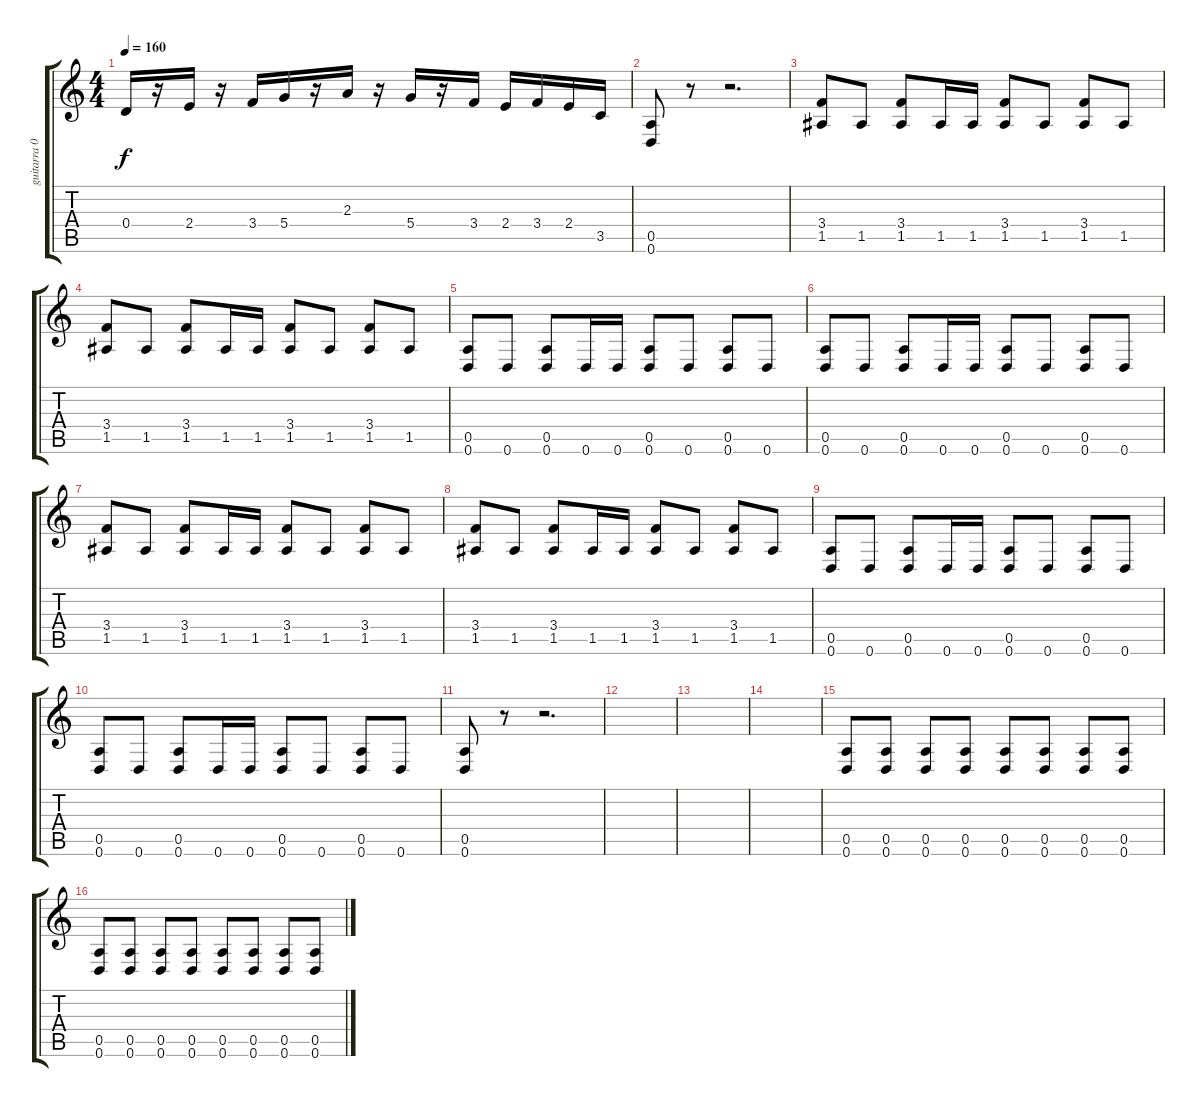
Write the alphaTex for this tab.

\track ("guitarra 02" "guitarra 0") {instrument distortionguitar}
\staff {score tabs}
\tuning (E4 B3 G3 D3 A2 D2) {hide}
\ts (4 4)
\tempo 160
\clef g2
\ks c
0.4.16{dy f} r.16 2.4.16 r.16 3.4.16 5.4.16 r.16 2.3.16 r.16 5.4.16 r.16 3.4.16 2.4.16 3.4.16 2.4.16 3.5.16 |
(0.5 0.6).8 r.8 r.2{d} |
(3.4 1.5).8 1.5.8 (3.4 1.5).8 1.5.16 1.5.16 (3.4 1.5).8 1.5.8 (3.4 1.5).8 1.5.8 |
(3.4 1.5).8 1.5.8 (3.4 1.5).8 1.5.16 1.5.16 (3.4 1.5).8 1.5.8 (3.4 1.5).8 1.5.8 |
(0.5 0.6).8 0.6.8 (0.5 0.6).8 0.6.16 0.6.16 (0.5 0.6).8 0.6.8 (0.5 0.6).8 0.6.8 |
(0.5 0.6).8 0.6.8 (0.5 0.6).8 0.6.16 0.6.16 (0.5 0.6).8 0.6.8 (0.5 0.6).8 0.6.8 |
(3.4 1.5).8 1.5.8 (3.4 1.5).8 1.5.16 1.5.16 (3.4 1.5).8 1.5.8 (3.4 1.5).8 1.5.8 |
(3.4 1.5).8 1.5.8 (3.4 1.5).8 1.5.16 1.5.16 (3.4 1.5).8 1.5.8 (3.4 1.5).8 1.5.8 |
(0.5 0.6).8 0.6.8 (0.5 0.6).8 0.6.16 0.6.16 (0.5 0.6).8 0.6.8 (0.5 0.6).8 0.6.8 |
(0.5 0.6).8 0.6.8 (0.5 0.6).8 0.6.16 0.6.16 (0.5 0.6).8 0.6.8 (0.5 0.6).8 0.6.8 |
(0.5 0.6).8 r.8 r.2{d} |
|
|
|
(0.5 0.6).8 (0.5 0.6).8 (0.5 0.6).8 (0.5 0.6).8 (0.5 0.6).8 (0.5 0.6).8 (0.5 0.6).8 (0.5 0.6).8 |
(0.5 0.6).8 (0.5 0.6).8 (0.5 0.6).8 (0.5 0.6).8 (0.5 0.6).8 (0.5 0.6).8 (0.5 0.6).8 (0.5 0.6).8
